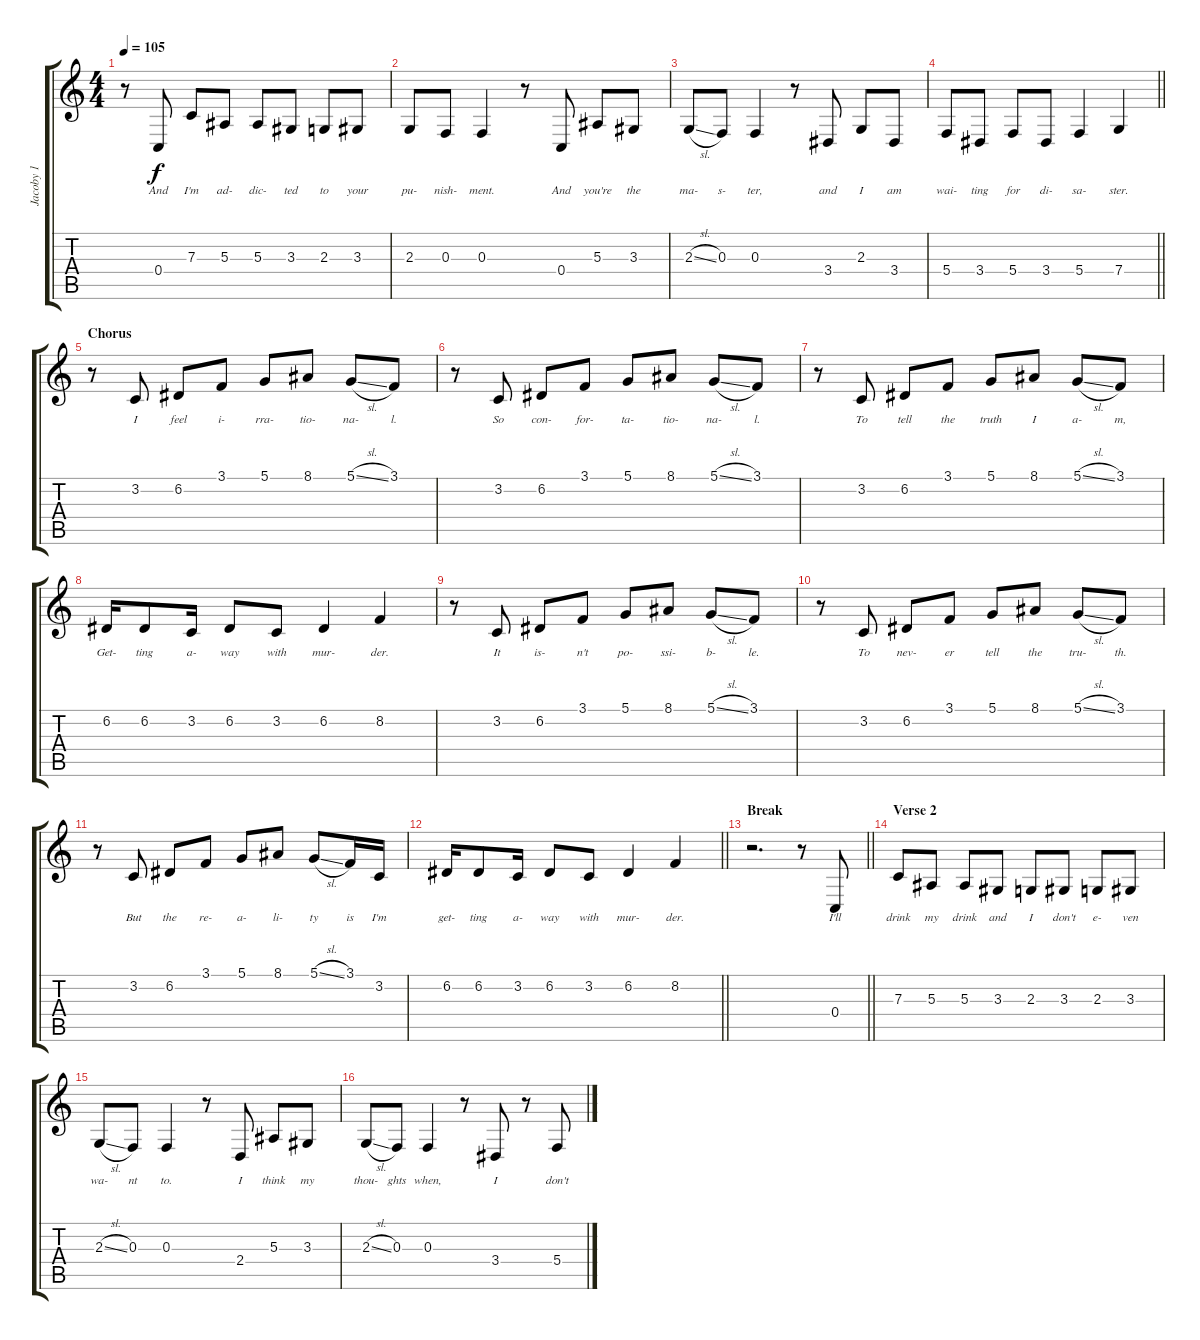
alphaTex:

\track ("Jacoby 1" "Jacoby 1") {instrument trombone}
\staff {score tabs}
\tuning (D4 A3 F3 C3 G2 C2) {hide}
\ts (4 4)
\tempo 105
\clef g2
\ks c
r.8{dy f} 0.4.8{lyrics (0 "And") lyrics (1 "") lyrics (2 "") lyrics (3 "") lyrics (4 "")} 7.3.8{lyrics (0 "I'm") lyrics (1 "") lyrics (2 "") lyrics (3 "") lyrics (4 "")} 5.3.8{lyrics (0 "ad-") lyrics (1 "") lyrics (2 "") lyrics (3 "") lyrics (4 "")} 5.3.8{lyrics (0 "dic-") lyrics (1 "") lyrics (2 "") lyrics (3 "") lyrics (4 "")} 3.3.8{lyrics (0 "ted") lyrics (1 "") lyrics (2 "") lyrics (3 "") lyrics (4 "")} 2.3.8{lyrics (0 "to") lyrics (1 "") lyrics (2 "") lyrics (3 "") lyrics (4 "")} 3.3.8{lyrics (0 "your") lyrics (1 "") lyrics (2 "") lyrics (3 "") lyrics (4 "")} |
2.3.8{lyrics (0 "pu-") lyrics (1 "") lyrics (2 "") lyrics (3 "") lyrics (4 "")} 0.3.8{lyrics (0 "nish-") lyrics (1 "") lyrics (2 "") lyrics (3 "") lyrics (4 "")} 0.3.4{lyrics (0 "ment.") lyrics (1 "") lyrics (2 "") lyrics (3 "") lyrics (4 "")} r.8 0.4.8{lyrics (0 "And") lyrics (1 "") lyrics (2 "") lyrics (3 "") lyrics (4 "")} 5.3.8{lyrics (0 "you're") lyrics (1 "") lyrics (2 "") lyrics (3 "") lyrics (4 "")} 3.3.8{lyrics (0 "the") lyrics (1 "") lyrics (2 "") lyrics (3 "") lyrics (4 "")} |
2.3{sl}.8{lyrics (0 "ma-") lyrics (1 "") lyrics (2 "") lyrics (3 "") lyrics (4 "")} 0.3.8{lyrics (0 "s-") lyrics (1 "") lyrics (2 "") lyrics (3 "") lyrics (4 "")} 0.3.4{lyrics (0 "ter,") lyrics (1 "") lyrics (2 "") lyrics (3 "") lyrics (4 "")} r.8 3.4.8{lyrics (0 "and") lyrics (1 "") lyrics (2 "") lyrics (3 "") lyrics (4 "")} 2.3.8{lyrics (0 "I") lyrics (1 "") lyrics (2 "") lyrics (3 "") lyrics (4 "")} 3.4.8{lyrics (0 "am") lyrics (1 "") lyrics (2 "") lyrics (3 "") lyrics (4 "")} |
\barLineRight lightlight
5.4.8{lyrics (0 "wai-") lyrics (1 "") lyrics (2 "") lyrics (3 "") lyrics (4 "")} 3.4.8{lyrics (0 "ting") lyrics (1 "") lyrics (2 "") lyrics (3 "") lyrics (4 "")} 5.4.8{lyrics (0 "for") lyrics (1 "") lyrics (2 "") lyrics (3 "") lyrics (4 "")} 3.4.8{lyrics (0 "di-") lyrics (1 "") lyrics (2 "") lyrics (3 "") lyrics (4 "")} 5.4.4{lyrics (0 "sa-") lyrics (1 "") lyrics (2 "") lyrics (3 "") lyrics (4 "")} 7.4.4{lyrics (0 "ster.") lyrics (1 "") lyrics (2 "") lyrics (3 "") lyrics (4 "")} |
\section ("" "Chorus")
r.8 3.2.8{lyrics (0 "I") lyrics (1 "") lyrics (2 "") lyrics (3 "") lyrics (4 "")} 6.2.8{lyrics (0 "feel") lyrics (1 "") lyrics (2 "") lyrics (3 "") lyrics (4 "")} 3.1.8{lyrics (0 "i-") lyrics (1 "") lyrics (2 "") lyrics (3 "") lyrics (4 "")} 5.1.8{lyrics (0 "rra-") lyrics (1 "") lyrics (2 "") lyrics (3 "") lyrics (4 "")} 8.1.8{lyrics (0 "tio-") lyrics (1 "") lyrics (2 "") lyrics (3 "") lyrics (4 "")} 5.1{sl}.8{lyrics (0 "na-") lyrics (1 "") lyrics (2 "") lyrics (3 "") lyrics (4 "")} 3.1.8{lyrics (0 "l.") lyrics (1 "") lyrics (2 "") lyrics (3 "") lyrics (4 "")} |
r.8 3.2.8{lyrics (0 "So") lyrics (1 "") lyrics (2 "") lyrics (3 "") lyrics (4 "")} 6.2.8{lyrics (0 "con-") lyrics (1 "") lyrics (2 "") lyrics (3 "") lyrics (4 "")} 3.1.8{lyrics (0 "for-") lyrics (1 "") lyrics (2 "") lyrics (3 "") lyrics (4 "")} 5.1.8{lyrics (0 "ta-") lyrics (1 "") lyrics (2 "") lyrics (3 "") lyrics (4 "")} 8.1.8{lyrics (0 "tio-") lyrics (1 "") lyrics (2 "") lyrics (3 "") lyrics (4 "")} 5.1{sl}.8{lyrics (0 "na-") lyrics (1 "") lyrics (2 "") lyrics (3 "") lyrics (4 "")} 3.1.8{lyrics (0 "l.") lyrics (1 "") lyrics (2 "") lyrics (3 "") lyrics (4 "")} |
r.8 3.2.8{lyrics (0 "To") lyrics (1 "") lyrics (2 "") lyrics (3 "") lyrics (4 "")} 6.2.8{lyrics (0 "tell") lyrics (1 "") lyrics (2 "") lyrics (3 "") lyrics (4 "")} 3.1.8{lyrics (0 "the") lyrics (1 "") lyrics (2 "") lyrics (3 "") lyrics (4 "")} 5.1.8{lyrics (0 "truth") lyrics (1 "") lyrics (2 "") lyrics (3 "") lyrics (4 "")} 8.1.8{lyrics (0 "I") lyrics (1 "") lyrics (2 "") lyrics (3 "") lyrics (4 "")} 5.1{sl}.8{lyrics (0 "a-") lyrics (1 "") lyrics (2 "") lyrics (3 "") lyrics (4 "")} 3.1.8{lyrics (0 "m,") lyrics (1 "") lyrics (2 "") lyrics (3 "") lyrics (4 "")} |
6.2.16{lyrics (0 "Get-") lyrics (1 "") lyrics (2 "") lyrics (3 "") lyrics (4 "")} 6.2.8{lyrics (0 "ting") lyrics (1 "") lyrics (2 "") lyrics (3 "") lyrics (4 "")} 3.2.16{lyrics (0 "a-") lyrics (1 "") lyrics (2 "") lyrics (3 "") lyrics (4 "")} 6.2.8{lyrics (0 "way") lyrics (1 "") lyrics (2 "") lyrics (3 "") lyrics (4 "")} 3.2.8{lyrics (0 "with") lyrics (1 "") lyrics (2 "") lyrics (3 "") lyrics (4 "")} 6.2.4{lyrics (0 "mur-") lyrics (1 "") lyrics (2 "") lyrics (3 "") lyrics (4 "")} 8.2.4{lyrics (0 "der.") lyrics (1 "") lyrics (2 "") lyrics (3 "") lyrics (4 "")} |
r.8 3.2.8{lyrics (0 "It") lyrics (1 "") lyrics (2 "") lyrics (3 "") lyrics (4 "")} 6.2.8{lyrics (0 "is-") lyrics (1 "") lyrics (2 "") lyrics (3 "") lyrics (4 "")} 3.1.8{lyrics (0 "n't") lyrics (1 "") lyrics (2 "") lyrics (3 "") lyrics (4 "")} 5.1.8{lyrics (0 "po-") lyrics (1 "") lyrics (2 "") lyrics (3 "") lyrics (4 "")} 8.1.8{lyrics (0 "ssi-") lyrics (1 "") lyrics (2 "") lyrics (3 "") lyrics (4 "")} 5.1{sl}.8{lyrics (0 "b-") lyrics (1 "") lyrics (2 "") lyrics (3 "") lyrics (4 "")} 3.1.8{lyrics (0 "le.") lyrics (1 "") lyrics (2 "") lyrics (3 "") lyrics (4 "")} |
r.8 3.2.8{lyrics (0 "To") lyrics (1 "") lyrics (2 "") lyrics (3 "") lyrics (4 "")} 6.2.8{lyrics (0 "nev-") lyrics (1 "") lyrics (2 "") lyrics (3 "") lyrics (4 "")} 3.1.8{lyrics (0 "er") lyrics (1 "") lyrics (2 "") lyrics (3 "") lyrics (4 "")} 5.1.8{lyrics (0 "tell") lyrics (1 "") lyrics (2 "") lyrics (3 "") lyrics (4 "")} 8.1.8{lyrics (0 "the") lyrics (1 "") lyrics (2 "") lyrics (3 "") lyrics (4 "")} 5.1{sl}.8{lyrics (0 "tru-") lyrics (1 "") lyrics (2 "") lyrics (3 "") lyrics (4 "")} 3.1.8{lyrics (0 "th.") lyrics (1 "") lyrics (2 "") lyrics (3 "") lyrics (4 "")} |
r.8 3.2.8{lyrics (0 "But") lyrics (1 "") lyrics (2 "") lyrics (3 "") lyrics (4 "")} 6.2.8{lyrics (0 "the") lyrics (1 "") lyrics (2 "") lyrics (3 "") lyrics (4 "")} 3.1.8{lyrics (0 "re-") lyrics (1 "") lyrics (2 "") lyrics (3 "") lyrics (4 "")} 5.1.8{lyrics (0 "a-") lyrics (1 "") lyrics (2 "") lyrics (3 "") lyrics (4 "")} 8.1.8{lyrics (0 "li-") lyrics (1 "") lyrics (2 "") lyrics (3 "") lyrics (4 "")} 5.1{sl}.8{lyrics (0 "ty") lyrics (1 "") lyrics (2 "") lyrics (3 "") lyrics (4 "")} 3.1.16{lyrics (0 "is") lyrics (1 "") lyrics (2 "") lyrics (3 "") lyrics (4 "")} 3.2.16{lyrics (0 "I'm") lyrics (1 "") lyrics (2 "") lyrics (3 "") lyrics (4 "")} |
\barLineRight lightlight
6.2.16{lyrics (0 "get-") lyrics (1 "") lyrics (2 "") lyrics (3 "") lyrics (4 "")} 6.2.8{lyrics (0 "ting") lyrics (1 "") lyrics (2 "") lyrics (3 "") lyrics (4 "")} 3.2.16{lyrics (0 "a-") lyrics (1 "") lyrics (2 "") lyrics (3 "") lyrics (4 "")} 6.2.8{lyrics (0 "way") lyrics (1 "") lyrics (2 "") lyrics (3 "") lyrics (4 "")} 3.2.8{lyrics (0 "with") lyrics (1 "") lyrics (2 "") lyrics (3 "") lyrics (4 "")} 6.2.4{lyrics (0 "mur-") lyrics (1 "") lyrics (2 "") lyrics (3 "") lyrics (4 "")} 8.2.4{lyrics (0 "der.") lyrics (1 "") lyrics (2 "") lyrics (3 "") lyrics (4 "")} |
\section ("" "Break")
\barLineRight lightlight
r.2{d} r.8 0.4.8{lyrics (0 "I'll") lyrics (1 "") lyrics (2 "") lyrics (3 "") lyrics (4 "")} |
\section ("" "Verse 2")
7.3.8{lyrics (0 "drink") lyrics (1 "") lyrics (2 "") lyrics (3 "") lyrics (4 "")} 5.3.8{lyrics (0 "my") lyrics (1 "") lyrics (2 "") lyrics (3 "") lyrics (4 "")} 5.3.8{lyrics (0 "drink") lyrics (1 "") lyrics (2 "") lyrics (3 "") lyrics (4 "")} 3.3.8{lyrics (0 "and") lyrics (1 "") lyrics (2 "") lyrics (3 "") lyrics (4 "")} 2.3.8{lyrics (0 "I") lyrics (1 "") lyrics (2 "") lyrics (3 "") lyrics (4 "")} 3.3.8{lyrics (0 "don't") lyrics (1 "") lyrics (2 "") lyrics (3 "") lyrics (4 "")} 2.3.8{lyrics (0 "e-") lyrics (1 "") lyrics (2 "") lyrics (3 "") lyrics (4 "")} 3.3.8{lyrics (0 "ven") lyrics (1 "") lyrics (2 "") lyrics (3 "") lyrics (4 "")} |
2.3{sl}.8{lyrics (0 "wa-") lyrics (1 "") lyrics (2 "") lyrics (3 "") lyrics (4 "")} 0.3.8{lyrics (0 "nt") lyrics (1 "") lyrics (2 "") lyrics (3 "") lyrics (4 "")} 0.3.4{lyrics (0 "to.") lyrics (1 "") lyrics (2 "") lyrics (3 "") lyrics (4 "")} r.8 2.4.8{lyrics (0 "I") lyrics (1 "") lyrics (2 "") lyrics (3 "") lyrics (4 "")} 5.3.8{lyrics (0 "think") lyrics (1 "") lyrics (2 "") lyrics (3 "") lyrics (4 "")} 3.3.8{lyrics (0 "my") lyrics (1 "") lyrics (2 "") lyrics (3 "") lyrics (4 "")} |
2.3{sl}.8{lyrics (0 "thou-") lyrics (1 "") lyrics (2 "") lyrics (3 "") lyrics (4 "")} 0.3.8{lyrics (0 "ghts") lyrics (1 "") lyrics (2 "") lyrics (3 "") lyrics (4 "")} 0.3.4{lyrics (0 "when,") lyrics (1 "") lyrics (2 "") lyrics (3 "") lyrics (4 "")} r.8 3.4.8{lyrics (0 "I") lyrics (1 "") lyrics (2 "") lyrics (3 "") lyrics (4 "")} r.8 5.4.8{lyrics (0 "don't") lyrics (1 "") lyrics (2 "") lyrics (3 "") lyrics (4 "")}
